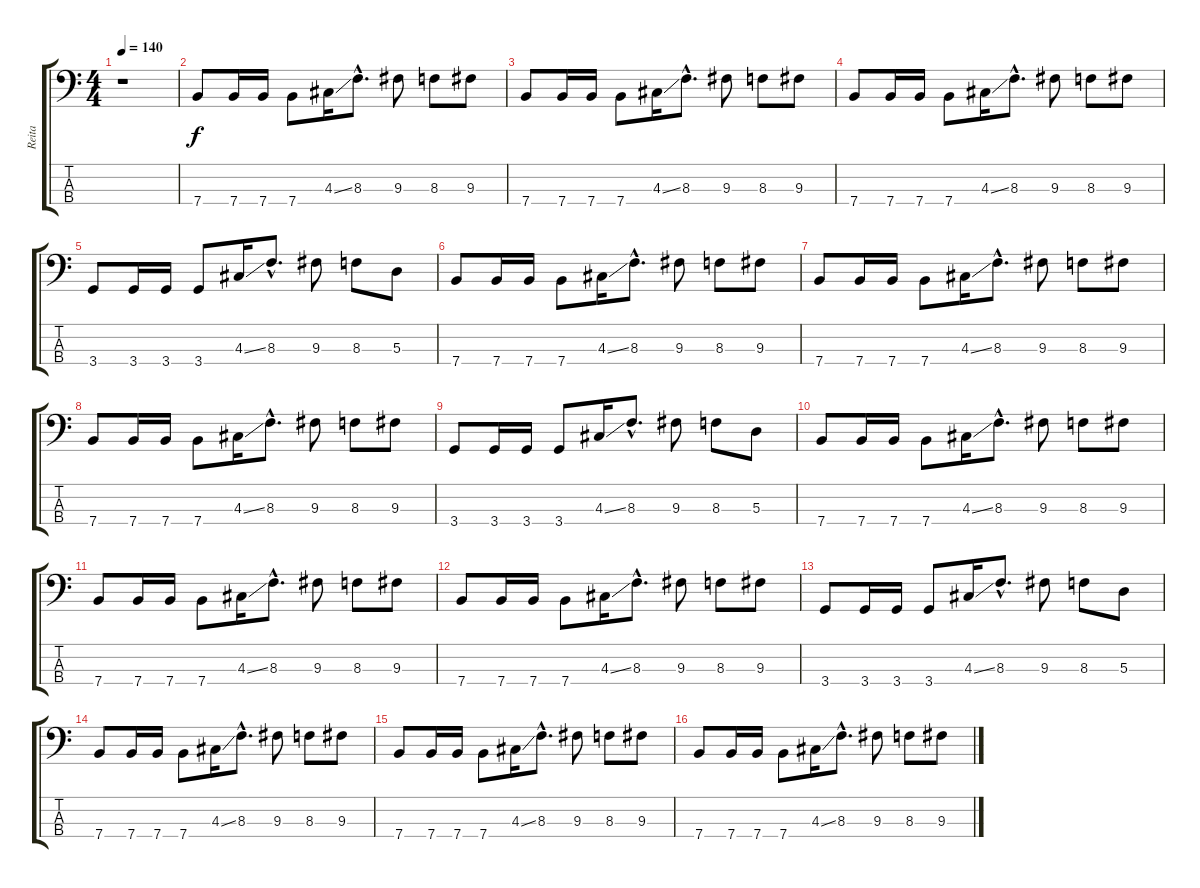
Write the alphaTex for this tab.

\track ("Reita" "Reita") {instrument electricbasspick}
\staff {score tabs}
\tuning (G2 D2 A1 E1) {hide}
\ts (4 4)
\tempo 140
\clef f4
\ks c
r.1{dy f instrument electricbasspick} |
7.4.8 7.4.16 7.4.16 7.4.8 4.3{ss}.16 8.3{hac}.8{d} 9.3.8 8.3.8 9.3.8 |
7.4.8 7.4.16 7.4.16 7.4.8 4.3{ss}.16 8.3{hac}.8{d} 9.3.8 8.3.8 9.3.8 |
7.4.8 7.4.16 7.4.16 7.4.8 4.3{ss}.16 8.3{hac}.8{d} 9.3.8 8.3.8 9.3.8 |
3.4.8 3.4.16 3.4.16 3.4.8 4.3{ss}.16 8.3{hac}.8{d} 9.3.8 8.3.8 5.3.8 |
7.4.8 7.4.16 7.4.16 7.4.8 4.3{ss}.16 8.3{hac}.8{d} 9.3.8 8.3.8 9.3.8 |
7.4.8 7.4.16 7.4.16 7.4.8 4.3{ss}.16 8.3{hac}.8{d} 9.3.8 8.3.8 9.3.8 |
7.4.8 7.4.16 7.4.16 7.4.8 4.3{ss}.16 8.3{hac}.8{d} 9.3.8 8.3.8 9.3.8 |
3.4.8 3.4.16 3.4.16 3.4.8 4.3{ss}.16 8.3{hac}.8{d} 9.3.8 8.3.8 5.3.8 |
7.4.8 7.4.16 7.4.16 7.4.8 4.3{ss}.16 8.3{hac}.8{d} 9.3.8 8.3.8 9.3.8 |
7.4.8 7.4.16 7.4.16 7.4.8 4.3{ss}.16 8.3{hac}.8{d} 9.3.8 8.3.8 9.3.8 |
7.4.8 7.4.16 7.4.16 7.4.8 4.3{ss}.16 8.3{hac}.8{d} 9.3.8 8.3.8 9.3.8 |
3.4.8 3.4.16 3.4.16 3.4.8 4.3{ss}.16 8.3{hac}.8{d} 9.3.8 8.3.8 5.3.8 |
7.4.8 7.4.16 7.4.16 7.4.8 4.3{ss}.16 8.3{hac}.8{d} 9.3.8 8.3.8 9.3.8 |
7.4.8 7.4.16 7.4.16 7.4.8 4.3{ss}.16 8.3{hac}.8{d} 9.3.8 8.3.8 9.3.8 |
7.4.8 7.4.16 7.4.16 7.4.8 4.3{ss}.16 8.3{hac}.8{d} 9.3.8 8.3.8 9.3.8
